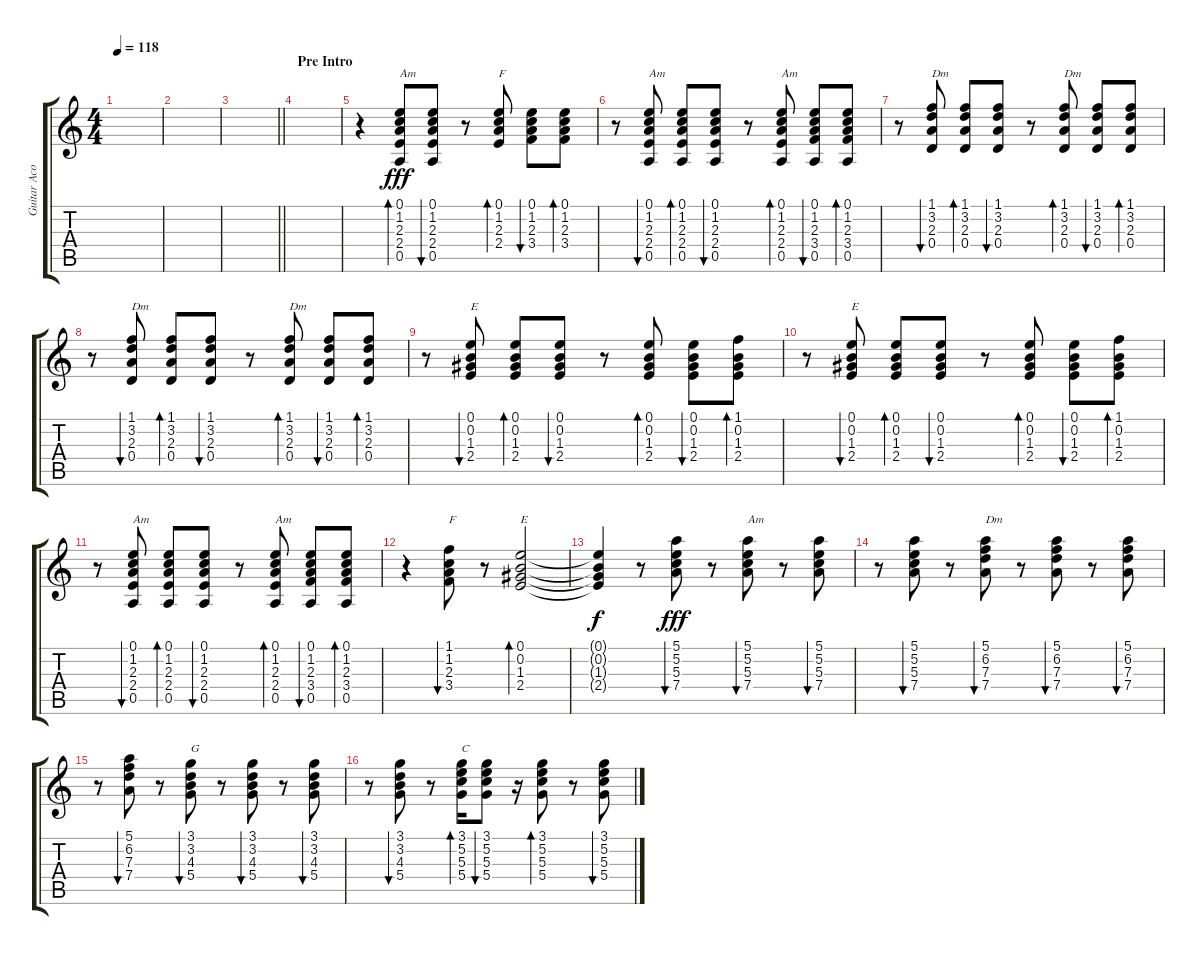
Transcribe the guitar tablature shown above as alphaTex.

\track ("Guitar Acoustic" "Guitar Aco") {instrument acousticguitarsteel}
\staff {score tabs}
\tuning (E4 B3 G3 D3 A2 E2) {hide}
\ts (4 4)
\tempo 118
\clef g2
\ks c
|
|
\barLineRight lightlight
|
\section ("" "Pre Intro")
|
r.4 (0.1 1.2 2.3 2.4 0.5).8{bd 30 txt "Am" dy fff} (0.1 1.2 2.3 2.4 0.5).8{bu 30} r.8 (0.1 1.2 2.3 2.4).8{bd 30 txt "F"} (0.1 1.2 2.3 3.4).8{bu 30} (0.1 1.2 2.3 3.4).8{bd 30} |
r.8 (0.1 1.2 2.3 2.4 0.5).8{bu 30 txt "Am"} (0.1 1.2 2.3 2.4 0.5).8{bd 30} (0.1 1.2 2.3 2.4 0.5).8{bu 30} r.8 (0.1 1.2 2.3 2.4 0.5).8{bd 30 txt "Am"} (0.1 1.2 2.3 3.4 0.5).8{bu 30} (0.1 1.2 2.3 3.4 0.5).8{bd 30} |
r.8 (1.1 3.2 2.3 0.4).8{bu 30 txt "Dm"} (1.1 3.2 2.3 0.4).8{bd 30} (1.1 3.2 2.3 0.4).8{bu 30} r.8 (1.1 3.2 2.3 0.4).8{bd 30 txt "Dm"} (1.1 3.2 2.3 0.4).8{bu 30} (1.1 3.2 2.3 0.4).8{bd 30} |
r.8 (1.1 3.2 2.3 0.4).8{bu 30 txt "Dm"} (1.1 3.2 2.3 0.4).8{bd 30} (1.1 3.2 2.3 0.4).8{bu 30} r.8 (1.1 3.2 2.3 0.4).8{bd 30 txt "Dm"} (1.1 3.2 2.3 0.4).8{bu 30} (1.1 3.2 2.3 0.4).8{bd 30} |
r.8 (0.1 0.2 1.3 2.4).8{bu 30 txt "E"} (0.1 0.2 1.3 2.4).8{bd 30} (0.1 0.2 1.3 2.4).8{bu 30} r.8 (0.1 0.2 1.3 2.4).8{bd 30} (0.1 0.2 1.3 2.4).8{bu 30} (1.1 0.2 1.3 2.4).8{bd 30} |
r.8 (0.1 0.2 1.3 2.4).8{bu 30 txt "E"} (0.1 0.2 1.3 2.4).8{bd 30} (0.1 0.2 1.3 2.4).8{bu 30} r.8 (0.1 0.2 1.3 2.4).8{bd 30} (0.1 0.2 1.3 2.4).8{bu 30} (1.1 0.2 1.3 2.4).8{bd 30} |
r.8 (0.1 1.2 2.3 2.4 0.5).8{bu 30 txt "Am"} (0.1 1.2 2.3 2.4 0.5).8{bd 30} (0.1 1.2 2.3 2.4 0.5).8{bu 30} r.8 (0.1 1.2 2.3 2.4 0.5).8{bd 30 txt "Am"} (0.1 1.2 2.3 3.4 0.5).8{bu 30} (0.1 1.2 2.3 3.4 0.5).8{bd 30} |
r.4 (1.1 1.2 2.3 3.4).8{bu 30 txt "F"} r.8 (0.1 0.2 1.3 2.4).2{bd 30 txt "E"} |
(0.1{t} 0.2{t} 1.3{t} 2.4{t}).4{dy f} r.8 (5.1 5.2 5.3 7.4).8{bu 60 dy fff} r.8 (5.1 5.2 5.3 7.4).8{bu 60 txt "Am"} r.8 (5.1 5.2 5.3 7.4).8{bu 60} |
r.8 (5.1 5.2 5.3 7.4).8{bu 60} r.8 (5.1 6.2 7.3 7.4).8{bu 60 txt "Dm"} r.8 (5.1 6.2 7.3 7.4).8{bu 60} r.8 (5.1 6.2 7.3 7.4).8{bu 60} |
r.8 (5.1 6.2 7.3 7.4).8{bu 60} r.8 (3.1 3.2 4.3 5.4).8{bu 60 txt "G"} r.8 (3.1 3.2 4.3 5.4).8{bu 60} r.8 (3.1 3.2 4.3 5.4).8{bu 60} |
r.8 (3.1 3.2 4.3 5.4).8{bu 60} r.8 (3.1 5.2 5.3 5.4).16{bd 60 txt "C"} (3.1 5.2 5.3 5.4).8{bu 60} r.16 (3.1 5.2 5.3 5.4).8{bd 60} r.8 (3.1 5.2 5.3 5.4).8{bu 60}
